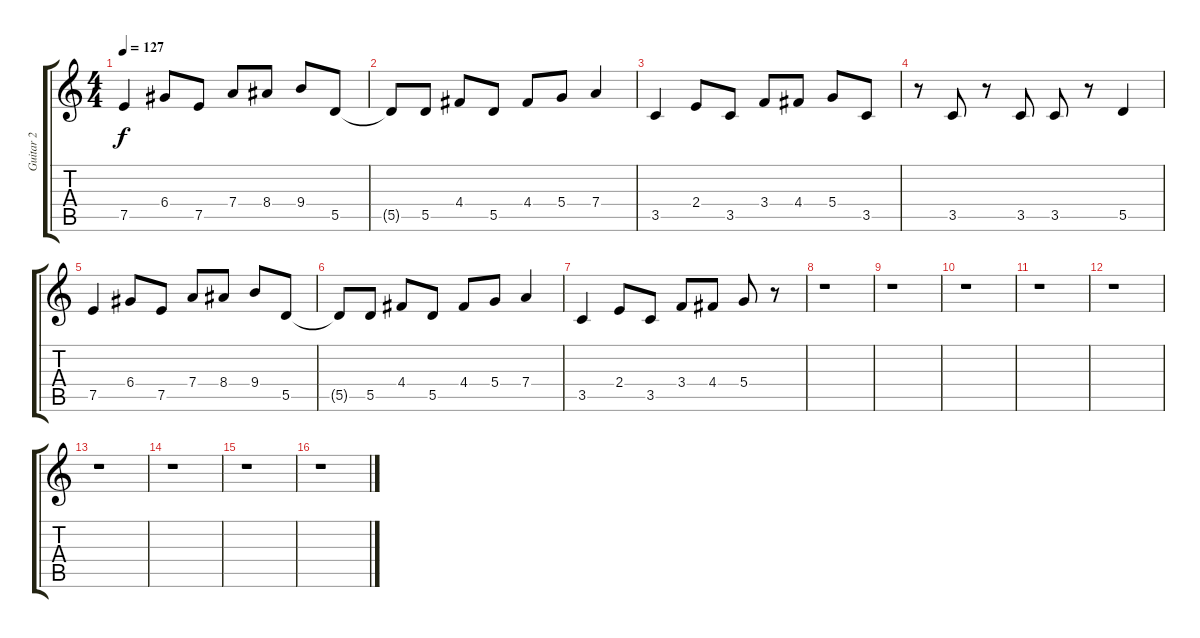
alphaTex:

\track ("Guitar 2" "Guitar 2") {instrument overdrivenguitar}
\staff {score tabs}
\tuning (E4 B3 G3 D3 A2 E2) {hide}
\ts (4 4)
\tempo 127
\clef g2
\ks c
7.5.4{dy f} 6.4.8 7.5.8 7.4.8 8.4.8 9.4.8 5.5.8 |
5.5{t}.8 5.5.8 4.4.8 5.5.8 4.4.8 5.4.8 7.4.4 |
3.5.4 2.4.8 3.5.8 3.4.8 4.4.8 5.4.8 3.5.8 |
r.8 3.5.8 r.8 3.5.8 3.5.8 r.8 5.5.4 |
7.5.4 6.4.8 7.5.8 7.4.8 8.4.8 9.4.8 5.5.8 |
5.5{t}.8 5.5.8 4.4.8 5.5.8 4.4.8 5.4.8 7.4.4 |
3.5.4 2.4.8 3.5.8 3.4.8 4.4.8 5.4.8 r.8 |
r.1 |
r.1 |
r.1 |
r.1 |
r.1 |
r.1 |
r.1 |
r.1 |
r.1
